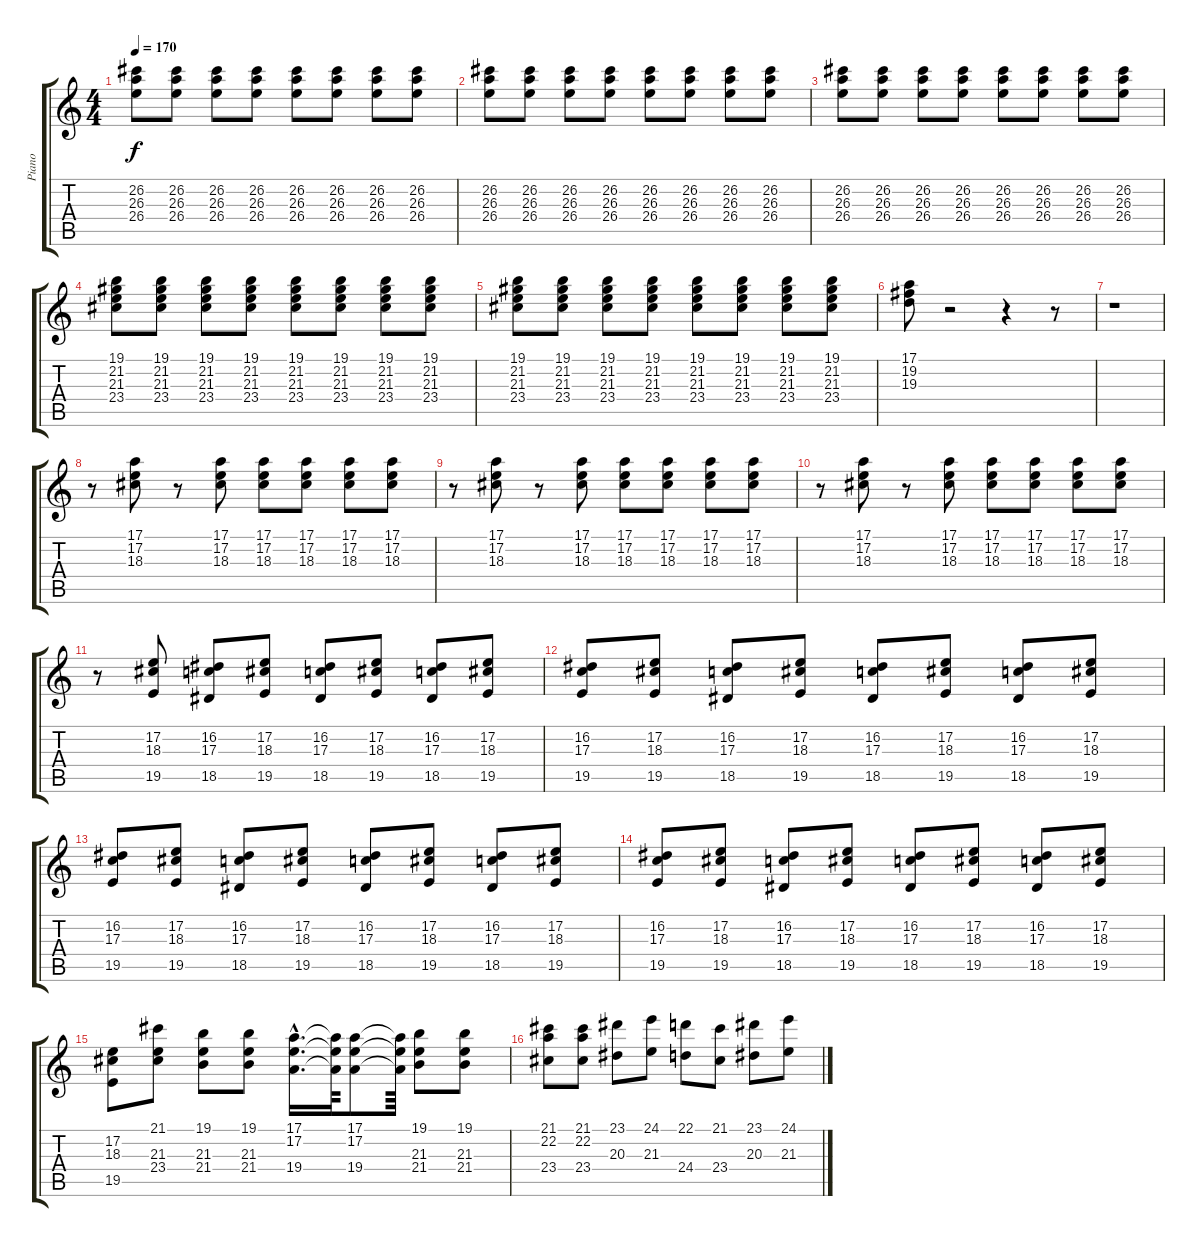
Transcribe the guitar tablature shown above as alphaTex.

\track ("Piano" "Piano") {instrument electricgrandpiano}
\staff {score tabs}
\tuning (E4 B3 G3 D3 A2 E2) {hide}
\ts (4 4)
\tempo 170
\clef g2
\ks c
(26.2 26.3 26.4).8{dy f} (26.2 26.3 26.4).8 (26.2 26.3 26.4).8 (26.2 26.3 26.4).8 (26.2 26.3 26.4).8 (26.2 26.3 26.4).8 (26.2 26.3 26.4).8 (26.2 26.3 26.4).8 |
(26.2 26.3 26.4).8 (26.2 26.3 26.4).8 (26.2 26.3 26.4).8 (26.2 26.3 26.4).8 (26.2 26.3 26.4).8 (26.2 26.3 26.4).8 (26.2 26.3 26.4).8 (26.2 26.3 26.4).8 |
(26.2 26.3 26.4).8 (26.2 26.3 26.4).8 (26.2 26.3 26.4).8 (26.2 26.3 26.4).8 (26.2 26.3 26.4).8 (26.2 26.3 26.4).8 (26.2 26.3 26.4).8 (26.2 26.3 26.4).8 |
(19.1 21.2 21.3 23.4).8 (19.1 21.2 21.3 23.4).8 (19.1 21.2 21.3 23.4).8 (19.1 21.2 21.3 23.4).8 (19.1 21.2 21.3 23.4).8 (19.1 21.2 21.3 23.4).8 (19.1 21.2 21.3 23.4).8 (19.1 21.2 21.3 23.4).8 |
(19.1 21.2 21.3 23.4).8 (19.1 21.2 21.3 23.4).8 (19.1 21.2 21.3 23.4).8 (19.1 21.2 21.3 23.4).8 (19.1 21.2 21.3 23.4).8 (19.1 21.2 21.3 23.4).8 (19.1 21.2 21.3 23.4).8 (19.1 21.2 21.3 23.4).8 |
(17.1 19.2 19.3).8 r.2 r.4 r.8 |
r.1 |
r.8 (17.1 17.2 18.3).8 r.8 (17.1 17.2 18.3).8 (17.1 17.2 18.3).8 (17.1 17.2 18.3).8 (17.1 17.2 18.3).8 (17.1 17.2 18.3).8 |
r.8 (17.1 17.2 18.3).8 r.8 (17.1 17.2 18.3).8 (17.1 17.2 18.3).8 (17.1 17.2 18.3).8 (17.1 17.2 18.3).8 (17.1 17.2 18.3).8 |
r.8 (17.1 17.2 18.3).8 r.8 (17.1 17.2 18.3).8 (17.1 17.2 18.3).8 (17.1 17.2 18.3).8 (17.1 17.2 18.3).8 (17.1 17.2 18.3).8 |
r.8 (17.2 18.3 19.5).8 (16.2 17.3 18.5).8 (17.2 18.3 19.5).8 (16.2 17.3 18.5).8 (17.2 18.3 19.5).8 (16.2 17.3 18.5).8 (17.2 18.3 19.5).8 |
(16.2 17.3 19.5).8 (17.2 18.3 19.5).8 (16.2 17.3 18.5).8 (17.2 18.3 19.5).8 (16.2 17.3 18.5).8 (17.2 18.3 19.5).8 (16.2 17.3 18.5).8 (17.2 18.3 19.5).8 |
(16.2 17.3 19.5).8 (17.2 18.3 19.5).8 (16.2 17.3 18.5).8 (17.2 18.3 19.5).8 (16.2 17.3 18.5).8 (17.2 18.3 19.5).8 (16.2 17.3 18.5).8 (17.2 18.3 19.5).8 |
(16.2 17.3 19.5).8 (17.2 18.3 19.5).8 (16.2 17.3 18.5).8 (17.2 18.3 19.5).8 (16.2 17.3 18.5).8 (17.2 18.3 19.5).8 (16.2 17.3 18.5).8 (17.2 18.3 19.5).8 |
(17.2 18.3 19.5).8 (21.1 21.3 23.4).8 (19.1 21.3 21.4).8 (19.1 21.3 21.4).8 (17.1{hac} 17.2{hac} 19.4{hac}).16{d} (17.1{t} 17.2{t} 19.4{t}).64 (17.1 17.2 19.4).8 (17.1{t} 17.2{t} 19.4{t}).64 (19.1 21.3 21.4).8 (19.1 21.3 21.4).8 |
(21.1 22.2 23.4).8 (21.1 22.2 23.4).8 (23.1 20.3).8 (24.1 21.3).8 (22.1 24.4).8 (21.1 23.4).8 (23.1 20.3).8 (24.1 21.3).8
